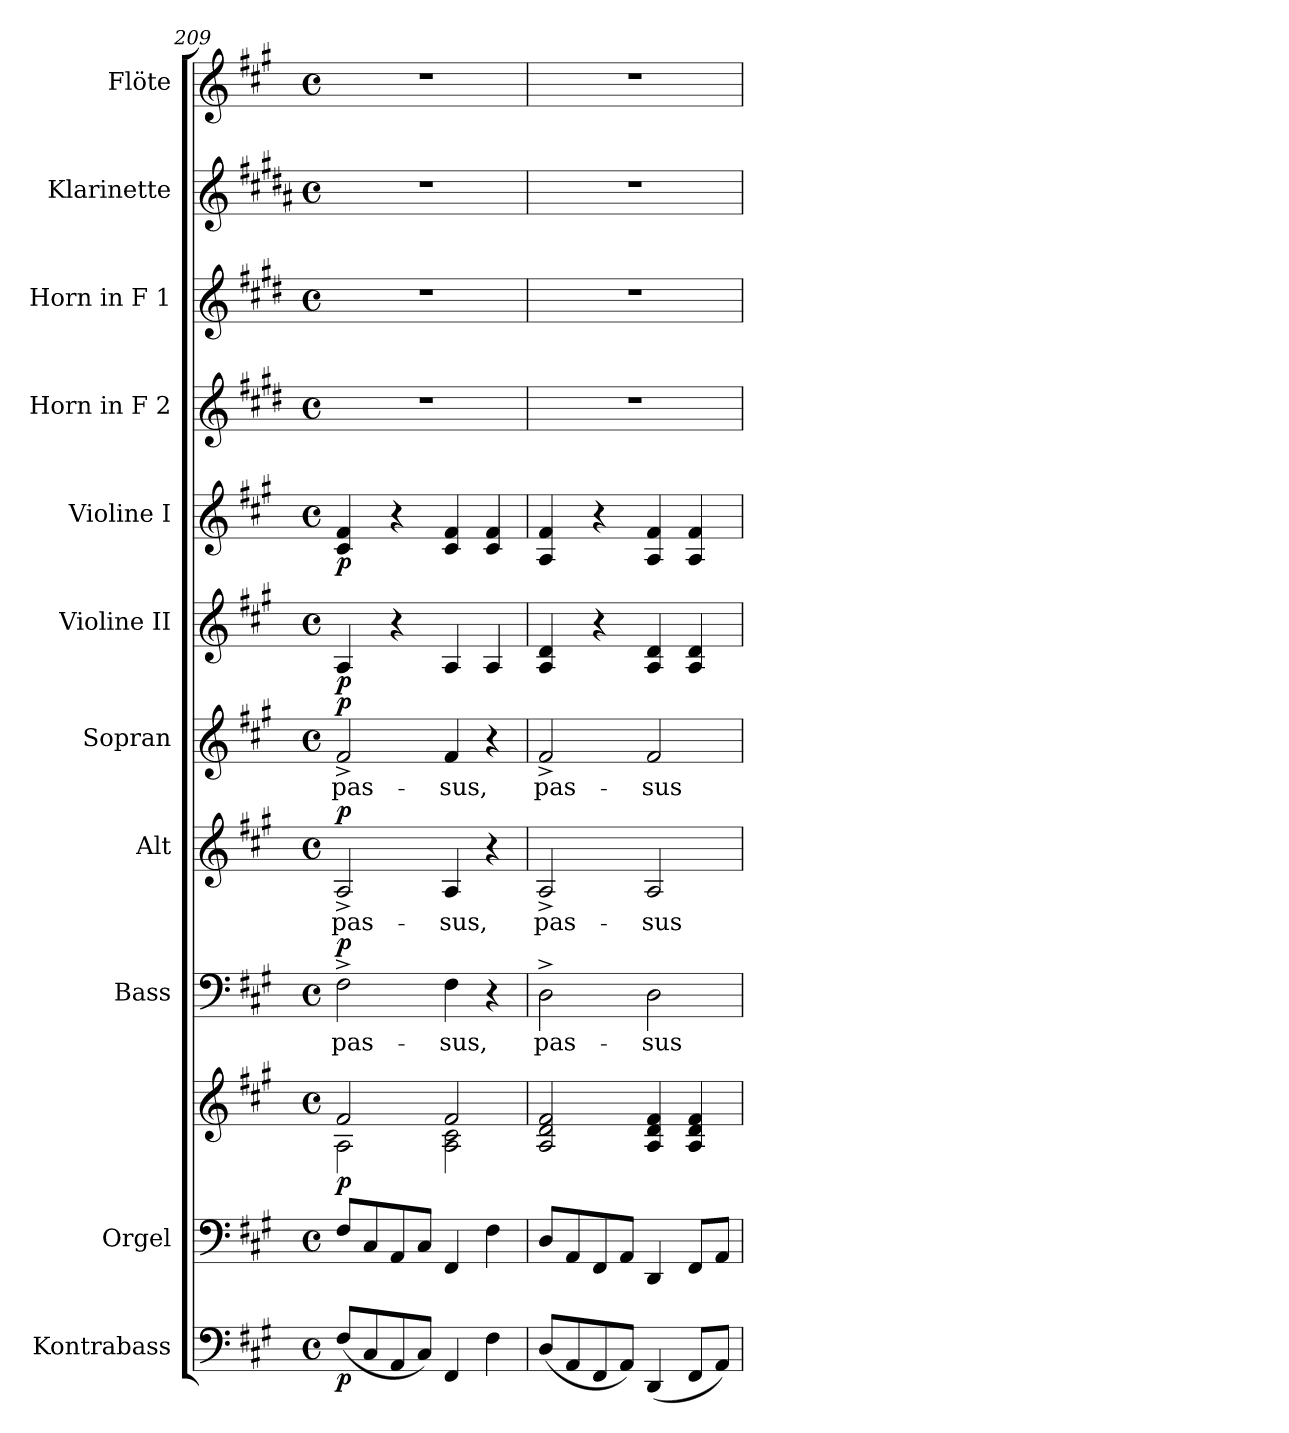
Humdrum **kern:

**kern	**dynam	**kern	**kern	**dynam	**kern	**text	**dynam	**kern	**text	**dynam	**kern	**text	**dynam	**kern	**dynam	**kern	**dynam	**kern	**kern	**kern	**kern
*part11	*part11	*part10	*part10	*part10	*part9	*part9	*part9	*part8	*part8	*part8	*part7	*part7	*part7	*part6	*part6	*part5	*part5	*part4	*part3	*part2	*part1
*staff12	*staff12	*staff11	*staff10	*staff10/11	*staff9	*staff9	*staff9	*staff8	*staff8	*staff8	*staff7	*staff7	*staff7	*staff6	*staff6	*staff5	*staff5	*staff4	*staff3	*staff2	*staff1
*I"Kontrabass	*	*I"Orgel	*	*	*I"Bass	*	*	*I"Alt	*	*	*I"Sopran	*	*	*I"Violine II	*	*I"Violine I	*	*I"Horn in F 2	*I"Horn in F 1	*I"Klarinette	*I"Flöte
*I'Kb.	*	*I'Org.	*	*	*I'B.	*	*	*I'A.	*	*	*I'S.	*	*	*I'Vl. II	*	*I'Vl. I	*	*	*	*I'Kl.	*I'Fl.
*clefF4	*	*clefF4	*clefG2	*	*clefF4	*	*	*clefG2	*	*	*clefG2	*	*	*clefG2	*	*clefG2	*	*clefG2	*clefG2	*clefG2	*clefG2
*ITrd7c12	*	*	*	*	*	*	*	*	*	*	*	*	*	*	*	*	*	*ITrd4c7	*ITrd4c7	*ITrd1c2	*
*k[f#c#g#]	*	*k[f#c#g#]	*k[f#c#g#]	*	*k[f#c#g#]	*	*	*k[f#c#g#]	*	*	*k[f#c#g#]	*	*	*k[f#c#g#]	*	*k[f#c#g#]	*	*k[f#c#g#]	*k[f#c#g#]	*k[f#c#g#]	*k[f#c#g#]
*A:	*	*A:	*A:	*	*A:	*	*	*A:	*	*	*A:	*	*	*A:	*	*A:	*	*A:	*A:	*A:	*A:
*M4/4	*	*M4/4	*M4/4	*	*M4/4	*	*	*M4/4	*	*	*M4/4	*	*	*M4/4	*	*M4/4	*	*M4/4	*M4/4	*M4/4	*M4/4
*met(c)	*	*met(c)	*met(c)	*	*met(c)	*	*	*met(c)	*	*	*met(c)	*	*	*met(c)	*	*met(c)	*	*met(c)	*met(c)	*met(c)	*met(c)
=209	=209	=209	=209	=209	=209	=209	=209	=209	=209	=209	=209	=209	=209	=209	=209	=209	=209	=209	=209	=209	=209
*	*	*	*^	*	*	*	*	*	*	*	*	*	*	*	*	*	*	*	*	*	*
!	!LO:DY:b	!	!	!	!LO:DY:b	!	!LO:LY:b	!LO:DY:a	!	!LO:LY:b	!LO:DY:a	!	!LO:LY:b	!LO:DY:a	!	!LO:DY:b	!	!LO:DY:b	!	!	!	!
(<8FF#/L	p	8F#/L	2f#/	2A\	p	2F#^>\	pas-	p	2A^>/	pas-	p	2f#^>/	pas-	p	4A/	p	4c#/ 4f#/	p	1r	1r	1r	1r
8CC#/	.	8C#/	.	.	.	.	.	.	.	.	.	.	.	.	.	.	.	.	.	.	.	.
8AAA/	.	8AA/	.	.	.	.	.	.	.	.	.	.	.	.	4r	.	4r	.	.	.	.	.
8CC#/J)	.	8C#/J	.	.	.	.	.	.	.	.	.	.	.	.	.	.	.	.	.	.	.	.
!	!	!	!	!	!	!	!LO:LY:b	!	!	!LO:LY:b	!	!	!LO:LY:b	!	!	!	!	!	!	!	!	!
4FFF#/	.	4FF#/	2f#/	2A\ 2c#\	.	4F#\	-sus,	.	4A/	-sus,	.	4f#/	-sus,	.	4A/	.	4c#/ 4f#/	.	.	.	.	.
4FF#\	.	4F#\	.	.	.	4r	.	.	4r	.	.	4r	.	.	4A/	.	4c#/ 4f#/	.	.	.	.	.
*	*	*	*v	*v	*	*	*	*	*	*	*	*	*	*	*	*	*	*	*	*	*	*
=210	=210	=210	=210	=210	=210	=210	=210	=210	=210	=210	=210	=210	=210	=210	=210	=210	=210	=210	=210	=210	=210
!	!	!	!	!	!	!LO:LY:b	!	!	!LO:LY:b	!	!	!LO:LY:b	!	!	!	!	!	!	!	!	!
(<8DD/L	.	8D/L	2A/ 2d/ 2f#/	.	2D^>\	pas-	.	2A^>/	pas-	.	2f#^>/	pas-	.	4A/ 4d/	.	4A/ 4f#/	.	1r	1r	1r	1r
8AAA/	.	8AA/	.	.	.	.	.	.	.	.	.	.	.	.	.	.	.	.	.	.	.
8FFF#/	.	8FF#/	.	.	.	.	.	.	.	.	.	.	.	4r	.	4r	.	.	.	.	.
8AAA/J)	.	8AA/J	.	.	.	.	.	.	.	.	.	.	.	.	.	.	.	.	.	.	.
!	!	!	!	!	!	!LO:LY:b	!	!	!LO:LY:b	!	!	!LO:LY:b	!	!	!	!	!	!	!	!	!
(<4DDD/	.	4DD/	4A/ 4d/ 4f#/	.	2D\	-sus	.	2A/	-sus	.	2f#/	-sus	.	4A/ 4d/	.	4A/ 4f#/	.	.	.	.	.
8FFF#/L	.	8FF#/L	4A/ 4d/ 4f#/	.	.	.	.	.	.	.	.	.	.	4A/ 4d/	.	4A/ 4f#/	.	.	.	.	.
8AAA/J)	.	8AA/J	.	.	.	.	.	.	.	.	.	.	.	.	.	.	.	.	.	.	.
=	=	=	=	=	=	=	=	=	=	=	=	=	=	=	=	=	=	=	=	=	=
*-	*-	*-	*-	*-	*-	*-	*-	*-	*-	*-	*-	*-	*-	*-	*-	*-	*-	*-	*-	*-	*-
